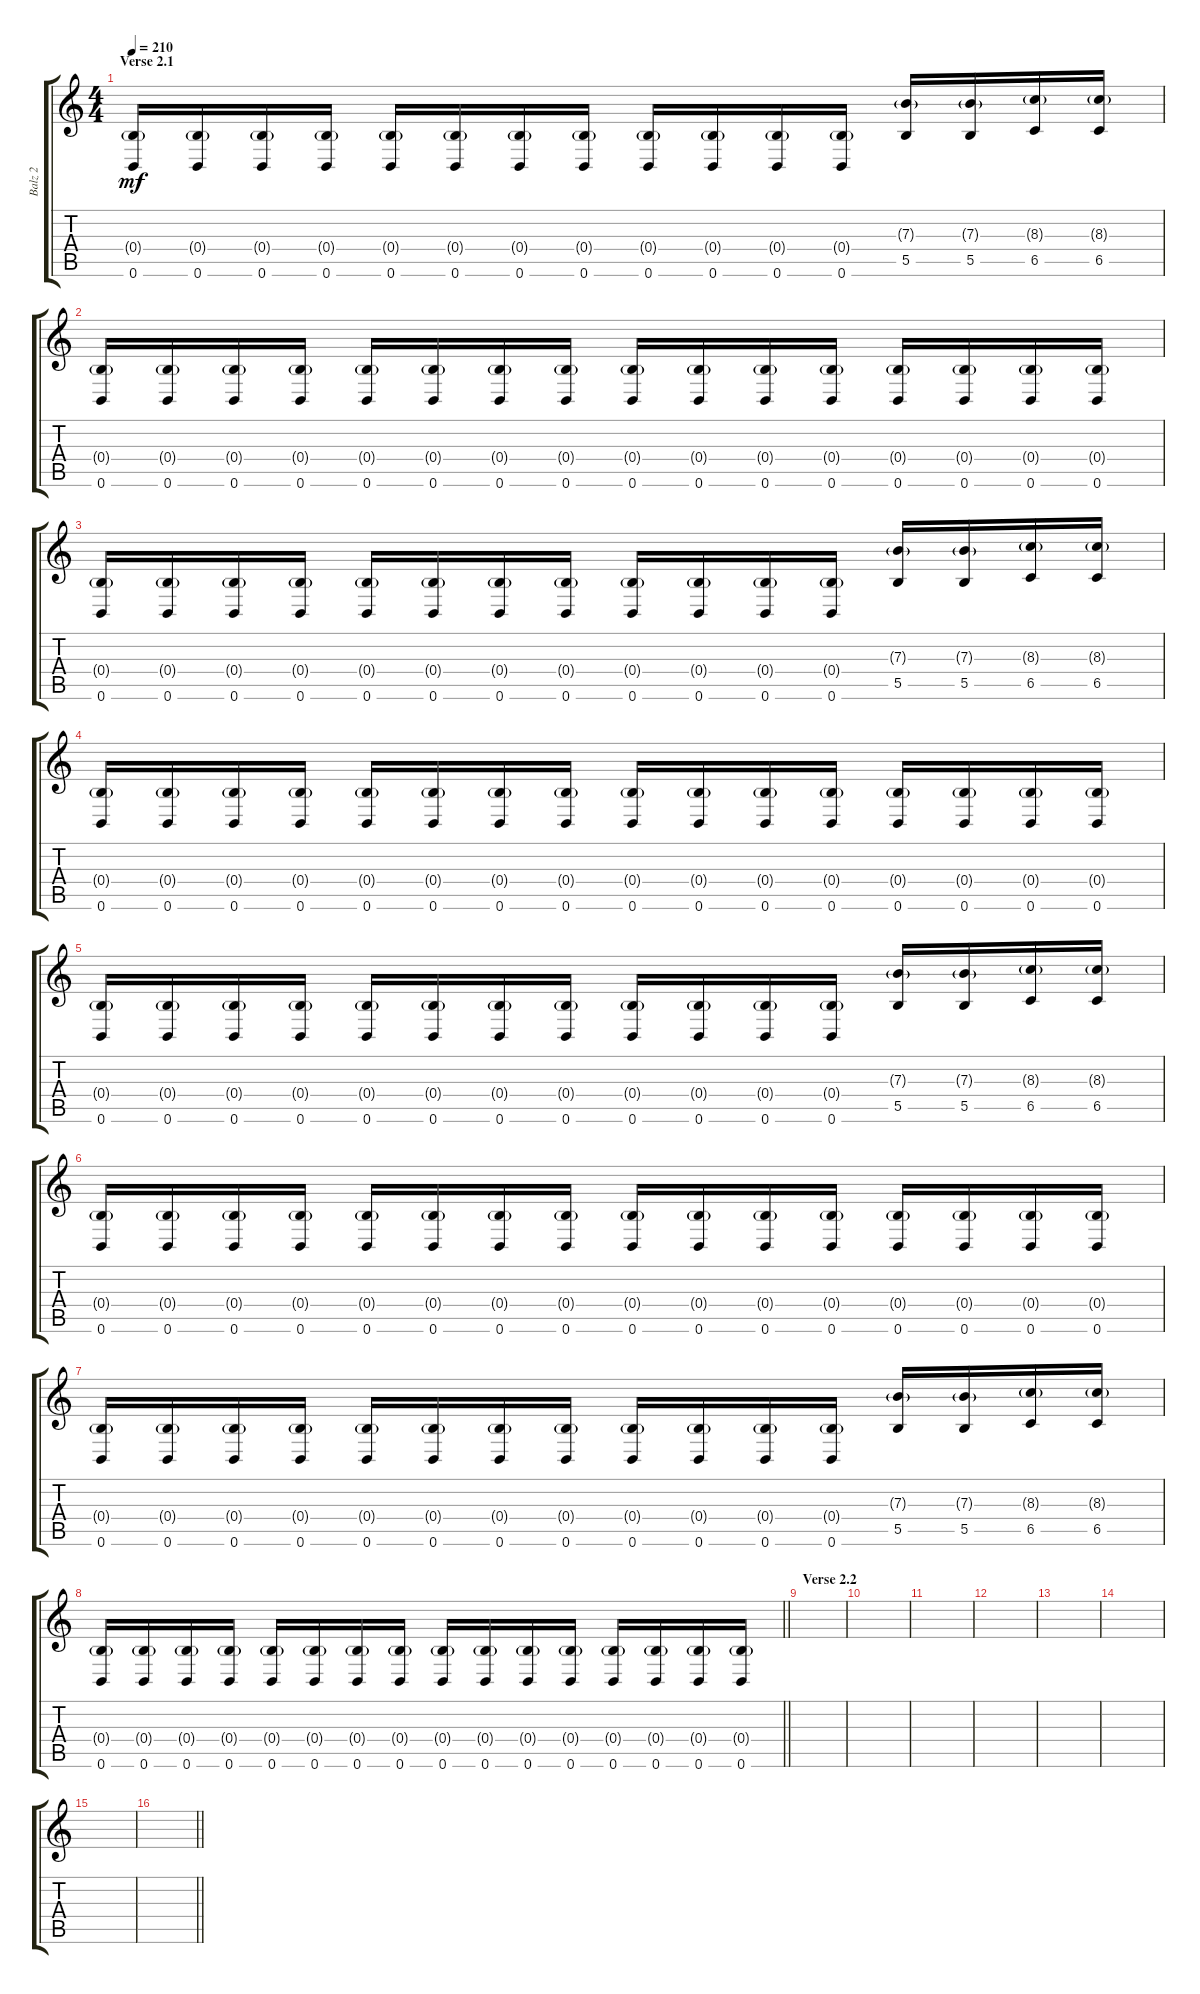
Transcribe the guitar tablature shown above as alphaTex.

\track ("Balz 2" "Balz 2") {instrument fretlessbass}
\staff {score tabs}
\tuning (Db4 Ab3 E3 B2 Gb2 B1) {hide}
\ts (4 4)
\section ("" "Verse 2.1")
\tempo 210
\clef g2
\ks c
(0.4{g} 0.6).16{dy mf} (0.4{g} 0.6).16 (0.4{g} 0.6).16 (0.4{g} 0.6).16 (0.4{g} 0.6).16 (0.4{g} 0.6).16 (0.4{g} 0.6).16 (0.4{g} 0.6).16 (0.4{g} 0.6).16 (0.4{g} 0.6).16 (0.4{g} 0.6).16 (0.4{g} 0.6).16 (7.3{g} 5.5).16 (7.3{g} 5.5).16 (8.3{g} 6.5).16 (8.3{g} 6.5).16 |
(0.4{g} 0.6).16 (0.4{g} 0.6).16 (0.4{g} 0.6).16 (0.4{g} 0.6).16 (0.4{g} 0.6).16 (0.4{g} 0.6).16 (0.4{g} 0.6).16 (0.4{g} 0.6).16 (0.4{g} 0.6).16 (0.4{g} 0.6).16 (0.4{g} 0.6).16 (0.4{g} 0.6).16 (0.4{g} 0.6).16 (0.4{g} 0.6).16 (0.4{g} 0.6).16 (0.4{g} 0.6).16 |
(0.4{g} 0.6).16 (0.4{g} 0.6).16 (0.4{g} 0.6).16 (0.4{g} 0.6).16 (0.4{g} 0.6).16 (0.4{g} 0.6).16 (0.4{g} 0.6).16 (0.4{g} 0.6).16 (0.4{g} 0.6).16 (0.4{g} 0.6).16 (0.4{g} 0.6).16 (0.4{g} 0.6).16 (7.3{g} 5.5).16 (7.3{g} 5.5).16 (8.3{g} 6.5).16 (8.3{g} 6.5).16 |
(0.4{g} 0.6).16 (0.4{g} 0.6).16 (0.4{g} 0.6).16 (0.4{g} 0.6).16 (0.4{g} 0.6).16 (0.4{g} 0.6).16 (0.4{g} 0.6).16 (0.4{g} 0.6).16 (0.4{g} 0.6).16 (0.4{g} 0.6).16 (0.4{g} 0.6).16 (0.4{g} 0.6).16 (0.4{g} 0.6).16 (0.4{g} 0.6).16 (0.4{g} 0.6).16 (0.4{g} 0.6).16 |
(0.4{g} 0.6).16 (0.4{g} 0.6).16 (0.4{g} 0.6).16 (0.4{g} 0.6).16 (0.4{g} 0.6).16 (0.4{g} 0.6).16 (0.4{g} 0.6).16 (0.4{g} 0.6).16 (0.4{g} 0.6).16 (0.4{g} 0.6).16 (0.4{g} 0.6).16 (0.4{g} 0.6).16 (7.3{g} 5.5).16 (7.3{g} 5.5).16 (8.3{g} 6.5).16 (8.3{g} 6.5).16 |
(0.4{g} 0.6).16 (0.4{g} 0.6).16 (0.4{g} 0.6).16 (0.4{g} 0.6).16 (0.4{g} 0.6).16 (0.4{g} 0.6).16 (0.4{g} 0.6).16 (0.4{g} 0.6).16 (0.4{g} 0.6).16 (0.4{g} 0.6).16 (0.4{g} 0.6).16 (0.4{g} 0.6).16 (0.4{g} 0.6).16 (0.4{g} 0.6).16 (0.4{g} 0.6).16 (0.4{g} 0.6).16 |
(0.4{g} 0.6).16 (0.4{g} 0.6).16 (0.4{g} 0.6).16 (0.4{g} 0.6).16 (0.4{g} 0.6).16 (0.4{g} 0.6).16 (0.4{g} 0.6).16 (0.4{g} 0.6).16 (0.4{g} 0.6).16 (0.4{g} 0.6).16 (0.4{g} 0.6).16 (0.4{g} 0.6).16 (7.3{g} 5.5).16 (7.3{g} 5.5).16 (8.3{g} 6.5).16 (8.3{g} 6.5).16 |
\barLineRight lightlight
(0.4{g} 0.6).16 (0.4{g} 0.6).16 (0.4{g} 0.6).16 (0.4{g} 0.6).16 (0.4{g} 0.6).16 (0.4{g} 0.6).16 (0.4{g} 0.6).16 (0.4{g} 0.6).16 (0.4{g} 0.6).16 (0.4{g} 0.6).16 (0.4{g} 0.6).16 (0.4{g} 0.6).16 (0.4{g} 0.6).16 (0.4{g} 0.6).16 (0.4{g} 0.6).16 (0.4{g} 0.6).16 |
\section ("" "Verse 2.2")
|
|
|
|
|
|
|
\barLineRight lightlight
